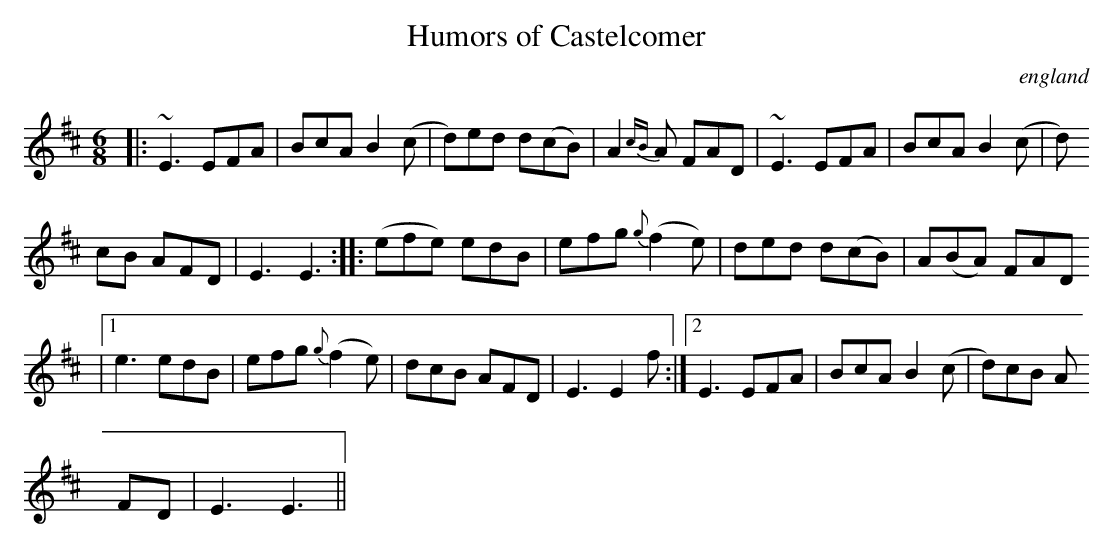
X:1
T:Humors of Castelcomer
O:england
M:6/8
L:1/8
K:D
|:~E3 EFA | BcA B2 (c|d)ed d(cB) | A2 {cB}A FAD | ~E3 EFA | BcA B2 (c|d)
cB AFD | E3  E3 :|:   (efe) edB | efg {g}(f2 e) | ded d(cB) | A(BA) FAD
|[1e3 edB | efg {g}(f2 e) | dcB AFD | E3 E2 f :|2 E3 EFA | BcA B2 (c|d)cB A
FD | E3 E3 ||
